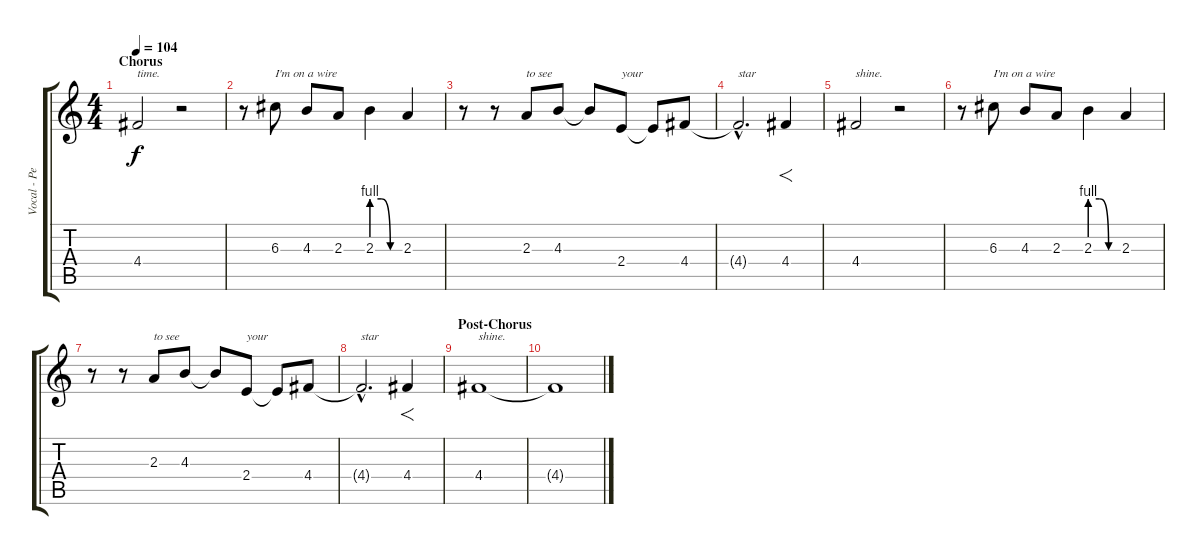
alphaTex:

\track ("Vocal - Peter Hayes" "Vocal - Pe") {instrument overdrivenguitar}
\staff {score tabs}
\tuning (E4 B3 G3 D3 A2 E2) {hide}
\ts (4 4)
\section ("" "Chorus")
\tempo 104
\clef g2
\ks c
4.4.2{txt "time." dy f} r.2 |
r.8 6.3.8{txt "I'm on a wire"} 4.3.8 2.3.8 2.3{be (custom 0 4 20 4 40 0 60 0)}.4 2.3.4 |
r.8 r.8 2.3.8{txt "to see"} 4.3.8 4.3{t}.8 2.4.8{txt "your"} 2.4{t}.8 4.4.8 |
4.4{hac t}.2{d txt "star"} 4.4.4{f} |
4.4.2{txt "shine."} r.2 |
r.8 6.3.8{txt "I'm on a wire"} 4.3.8 2.3.8 2.3{be (custom 0 4 20 4 40 0 60 0)}.4 2.3.4 |
r.8 r.8 2.3.8{txt "to see"} 4.3.8 4.3{t}.8 2.4.8{txt "your"} 2.4{t}.8 4.4.8 |
4.4{hac t}.2{d txt "star"} 4.4.4{f} |
\section ("" "Post-Chorus")
4.4.1{txt "shine."} |
4.4{t}.1
